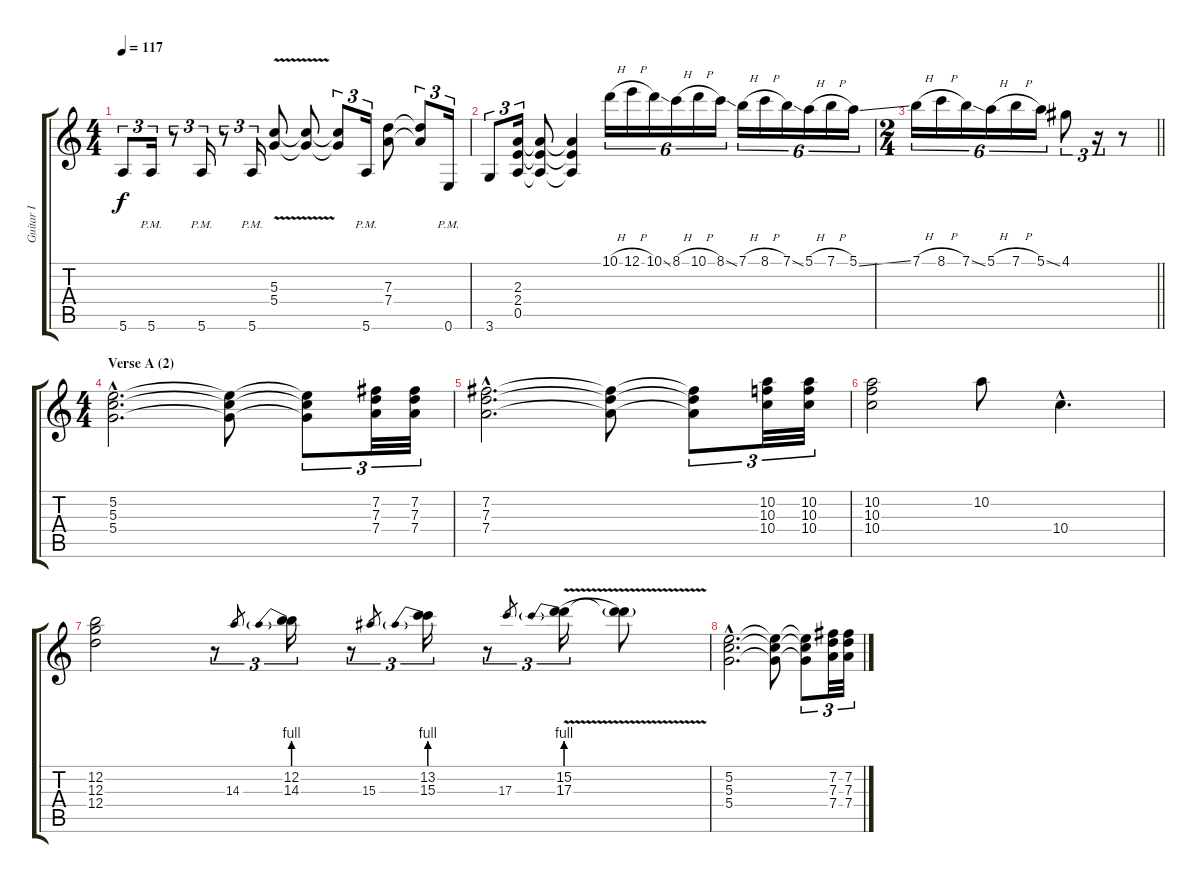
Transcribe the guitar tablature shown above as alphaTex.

\track ("Guitar I" "Guitar I") {instrument distortionguitar}
\staff {score tabs}
\tuning (E4 B3 G3 D3 A2 E2) {hide}
\ts (4 4)
\tempo 117
\clef g2
\ks aminor
5.6.8{tu (3 2) dy f} 5.6{pm}.16{tu (3 2)} r.8{tu (3 2)} 5.6{pm}.16{tu (3 2)} r.8{tu (3 2)} 5.6{pm}.16{tu (3 2)} (5.3{v} 5.4{v}).8 (5.3{t} 5.4{t}).8 (5.3{t} 5.4{t}).8{tu (3 2)} 5.6{pm}.16{tu (3 2)} (7.3 7.4).8 (7.3{t} 7.4{t}).8{tu (3 2)} 0.6{pm}.16{tu (3 2)} |
3.6.8{tu (3 2)} (2.3 2.4 0.5).16{tu (3 2)} (2.3{t} 2.4{t} 0.5{t}).8 (2.3{t} 2.4{t} 0.5{t}).4 10.1{h}.16{tu (6 4)} 12.1{h}.16{tu (6 4)} 10.1{ss}.16{tu (6 4)} 8.1{h}.16{tu (6 4)} 10.1{h}.16{tu (6 4)} 8.1{ss}.16{tu (6 4)} 7.1{h}.16{tu (6 4)} 8.1{h}.16{tu (6 4)} 7.1{ss}.16{tu (6 4)} 5.1{h}.16{tu (6 4)} 7.1{h}.16{tu (6 4)} 5.1{ss}.16{tu (6 4)} |
\ts (2 4)
\barLineRight lightlight
7.1{h}.16{tu (6 4)} 8.1{h}.16{tu (6 4)} 7.1{ss}.16{tu (6 4)} 5.1{h}.16{tu (6 4)} 7.1{h}.16{tu (6 4)} 5.1{ss}.16{tu (6 4)} 4.1.8{tu (3 2)} r.16{tu (3 2)} r.8 |
\ts (4 4)
\section ("" "Verse A (2)")
(5.2{hac} 5.3{hac} 5.4{hac}).2{d} (5.2{t} 5.3{t} 5.4{t}).8 (5.2{t} 5.3{t} 5.4{t}).8{tu (3 2)} (7.2 7.3 7.4).32{tu (3 2)} (7.2 7.3 7.4).32{tu (3 2)} |
(7.2{hac} 7.3{hac} 7.4{hac}).2{d} (7.2{t} 7.3{t} 7.4{t}).8 (7.2{t} 7.3{t} 7.4{t}).8{tu (3 2)} (10.2 10.3 10.4).32{tu (3 2)} (10.2 10.3 10.4).32{tu (3 2)} |
(10.2 10.3 10.4).2 10.2.8 10.4{hac}.4{d} |
(12.2 12.3 12.4).2 r.8{tu (3 2)} 14.3.8{gr} (12.2 14.3{be (prebend 0 4 60 4)}).16{tu (3 2)} r.8{tu (3 2)} 15.3.8{gr} (13.2 15.3{be (prebend 0 4 60 4)}).16{tu (3 2)} r.8{tu (3 2)} 17.3.8{gr} (15.2{v} 17.3{be (prebend 0 4 60 4) v}).16{tu (3 2)} (15.2{t} 17.3{t}).8 |
(5.2{hac} 5.3{hac} 5.4{hac}).2{d} (5.2{t} 5.3{t} 5.4{t}).8 (5.2{t} 5.3{t} 5.4{t}).8{tu (3 2)} (7.2 7.3 7.4).32{tu (3 2)} (7.2 7.3 7.4).32{tu (3 2)}
